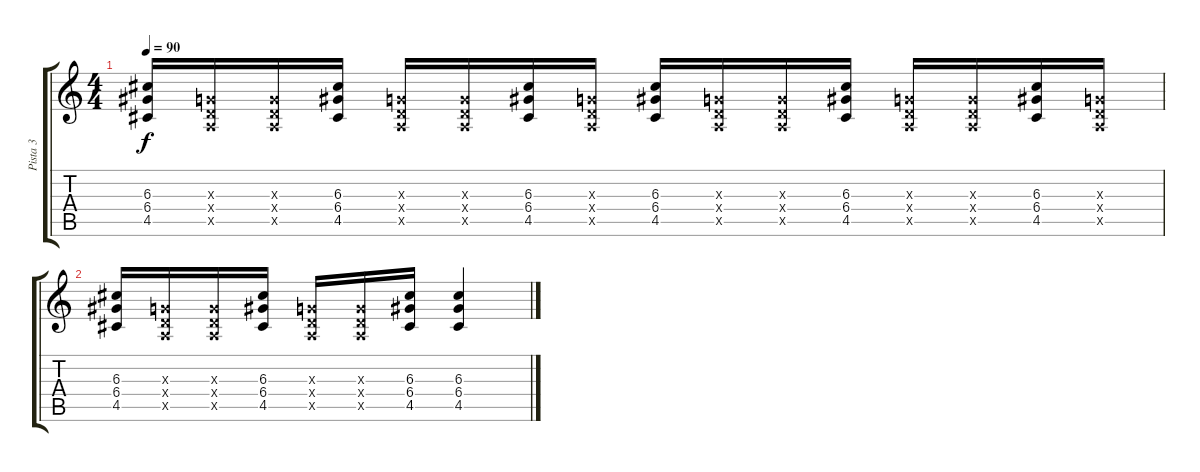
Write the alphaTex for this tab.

\track ("Pista 3" "Pista 3") {instrument distortionguitar}
\staff {score tabs}
\tuning (E4 B3 G3 D3 A2 E2) {hide}
\ts (4 4)
\tempo 90
\clef g2
\ks c
(6.3 6.4 4.5).16{dy f} (0.3{x} 0.4{x} 0.5{x}).16 (0.3{x} 0.4{x} 0.5{x}).16 (6.3 6.4 4.5).16 (0.3{x} 0.4{x} 0.5{x}).16 (0.3{x} 0.4{x} 0.5{x}).16 (6.3 6.4 4.5).16 (0.3{x} 0.4{x} 0.5{x}).16 (6.3 6.4 4.5).16 (0.3{x} 0.4{x} 0.5{x}).16 (0.3{x} 0.4{x} 0.5{x}).16 (6.3 6.4 4.5).16 (0.3{x} 0.4{x} 0.5{x}).16 (0.3{x} 0.4{x} 0.5{x}).16 (6.3 6.4 4.5).16 (0.3{x} 0.4{x} 0.5{x}).16 |
(6.3 6.4 4.5).16 (0.3{x} 0.4{x} 0.5{x}).16 (0.3{x} 0.4{x} 0.5{x}).16 (6.3 6.4 4.5).16 (0.3{x} 0.4{x} 0.5{x}).16 (0.3{x} 0.4{x} 0.5{x}).16 (6.3 6.4 4.5).16 (6.3 6.4 4.5).4
